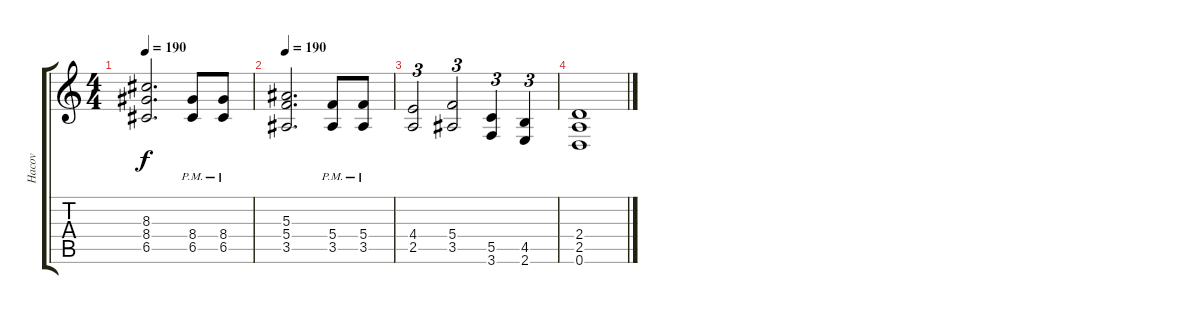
\track ("Hacov" "Hacov") {instrument distortionguitar}
\staff {score tabs}
\tuning (D4 A3 F3 C3 G2 D2) {hide}
\ts (4 4)
\tempo 190
\clef g2
\ks c
(8.3 8.4 6.5).2{d dy f} (8.4{pm} 6.5{pm}).8 (8.4{pm} 6.5{pm}).8 |
\tempo 80
\tempo 190
(5.3 5.4 3.5).2{d} (5.4{pm} 3.5{pm}).8 (5.4{pm} 3.5{pm}).8 |
(4.4 2.5).2{tu (3 2)} (5.4 3.5).2{tu (3 2)} (5.5 3.6).4{tu (3 2)} (4.5 2.6).4{tu (3 2)} |
(2.4 2.5 0.6).1
